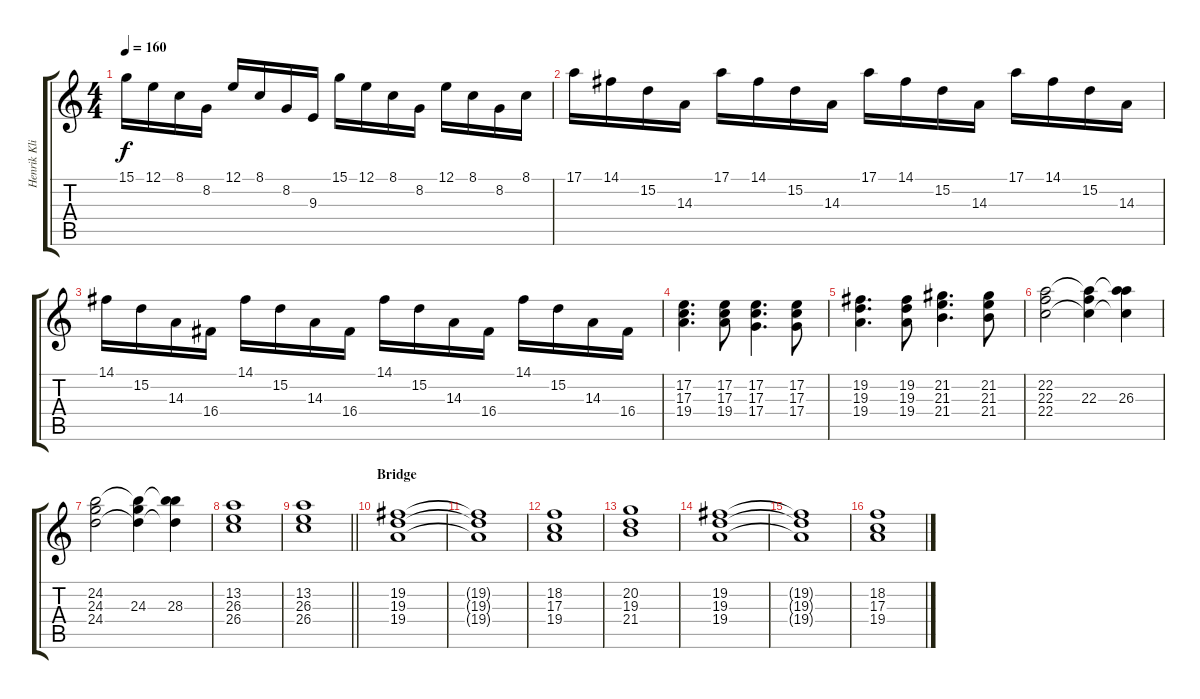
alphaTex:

\track ("Henrik Klingenberg" "Henrik Kli") {instrument synthbrass1}
\staff {score tabs}
\tuning (E4 B3 G3 D3 A2 E2) {hide}
\ts (4 4)
\tempo 160
\clef g2
\ks c
15.1.16{dy f} 12.1.16 8.1.16 8.2.16 12.1.16 8.1.16 8.2.16 9.3.16 15.1.16 12.1.16 8.1.16 8.2.16 12.1.16 8.1.16 8.2.16 8.1.16 |
17.1.16 14.1.16 15.2.16 14.3.16 17.1.16 14.1.16 15.2.16 14.3.16 17.1.16 14.1.16 15.2.16 14.3.16 17.1.16 14.1.16 15.2.16 14.3.16 |
14.1.16 15.2.16 14.3.16 16.4.16 14.1.16 15.2.16 14.3.16 16.4.16 14.1.16 15.2.16 14.3.16 16.4.16 14.1.16 15.2.16 14.3.16 16.4.16 |
(17.2 17.3 19.4).4{d volume 16 instrument stringensemble1} (17.2 17.3 19.4).8 (17.2 17.3 17.4).4{d} (17.2 17.3 17.4).8 |
(19.2 19.3 19.4).4{d} (19.2 19.3 19.4).8 (21.2 21.3 21.4).4{d} (21.2 21.3 21.4).8 |
(22.2 22.3 22.4).2 (22.2{t} 22.3 22.4{t}).4 (22.2{t} 26.3 22.4{t}).4 |
(24.2 24.3 24.4).2 (24.2{t} 24.3 24.4{t}).4 (24.2{t} 28.3 24.4{t}).4 |
(13.2 26.3 26.4).1 |
\barLineRight lightlight
(13.2 26.3 26.4).1 |
\section ("" "Bridge")
(19.2 19.3 19.4).1 |
(19.2{t} 19.3{t} 19.4{t}).1 |
(18.2 17.3 19.4).1 |
(20.2 19.3 21.4).1 |
(19.2 19.3 19.4).1 |
(19.2{t} 19.3{t} 19.4{t}).1 |
(18.2 17.3 19.4).1
